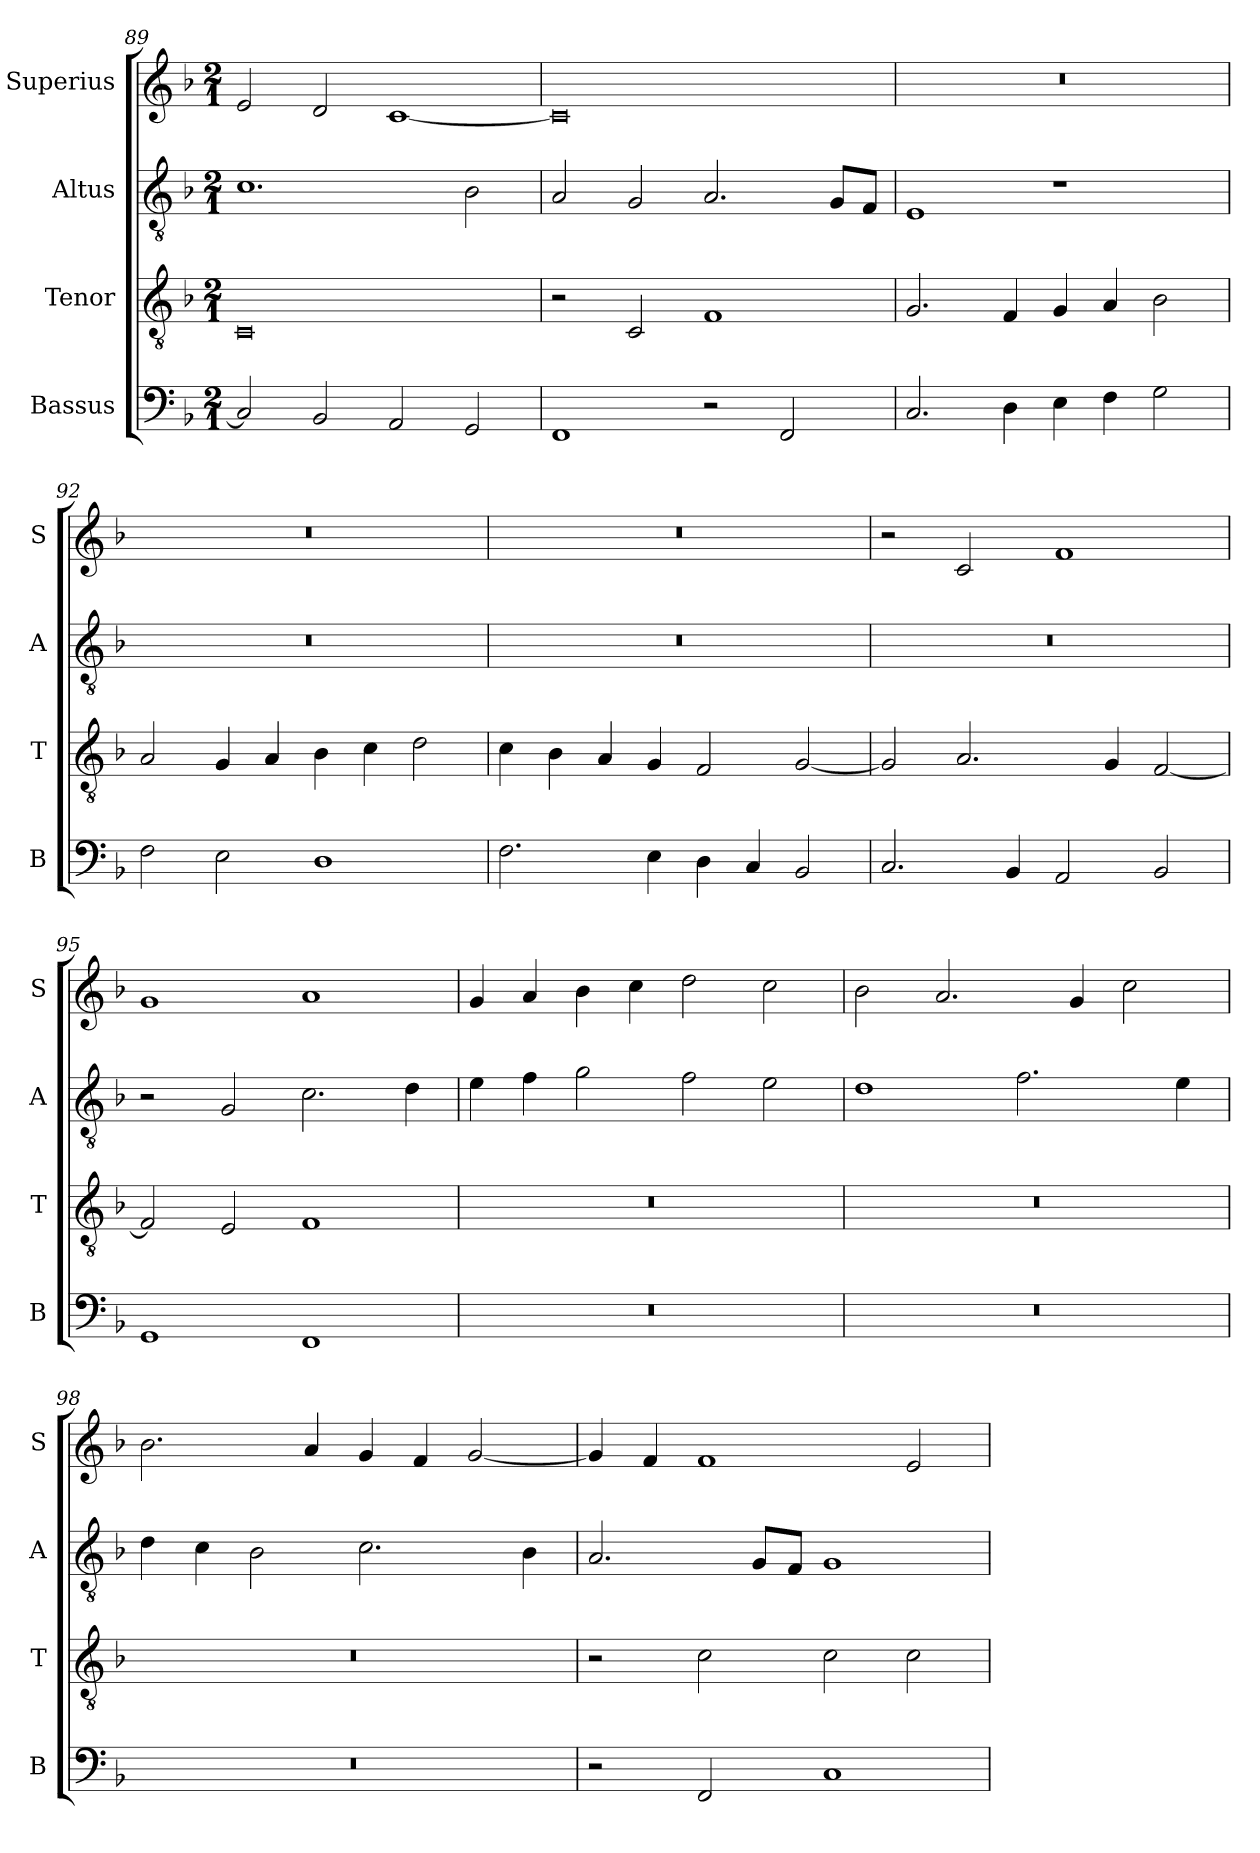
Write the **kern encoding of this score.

**kern	**kern	**kern	**kern
*part4	*part3	*part2	*part1
*staff4	*staff3	*staff2	*staff1
*I"Bassus	*I"Tenor	*I"Altus	*I"Superius
*I'B	*I'T	*I'A	*I'S
*clefF4	*clefGv2	*clefGv2	*clefG2
*k[b-]	*k[b-]	*k[b-]	*k[b-]
*F:	*F:	*F:	*F:
*M2/1	*M2/1	*M2/1	*M2/1
=89	=89	=89	=89
2C]	0C	1.c	2e
2BB-	.	.	2d
2AA	.	.	[1c
2GG	.	2B-	.
=90	=90	=90	=90
1FF	2r	2A	0c]
.	2C	2G	.
2r	1F	2.A	.
2FF	.	.	.
.	.	8GL	.
.	.	8FJ	.
=91	=91	=91	=91
2.C	2.G	1E	0r
4D	4F	.	.
4E	4G	1r	.
4F	4A	.	.
2G	2B-	.	.
=92	=92	=92	=92
2F	2A	0r	0r
2E	4G	.	.
.	4A	.	.
1D	4B-	.	.
.	4c	.	.
.	2d	.	.
=93	=93	=93	=93
2.F	4c	0r	0r
.	4B-	.	.
.	4A	.	.
4E	4G	.	.
4D	2F	.	.
4C	.	.	.
2BB-	[2G	.	.
=94	=94	=94	=94
2.C	2G]	0r	2r
.	2.A	.	2c
4BB-	.	.	.
2AA	.	.	1f
.	4G	.	.
2BB-	[2F	.	.
=95	=95	=95	=95
1GG	2F]	2r	1g
.	2E	2G	.
1FF	1F	2.c	1a
.	.	4d	.
=96	=96	=96	=96
0r	0r	4e	4g
.	.	4f	4a
.	.	2g	4b-
.	.	.	4cc
.	.	2f	2dd
.	.	2e	2cc
=97	=97	=97	=97
0r	0r	1d	2b-
.	.	.	2.a
.	.	2.f	.
.	.	.	4g
.	.	.	2cc
.	.	4e	.
=98	=98	=98	=98
0r	0r	4d	2.b-
.	.	4c	.
.	.	2B-	.
.	.	.	4a
.	.	2.c	4g
.	.	.	4f
.	.	.	[2g
.	.	4B-	.
=99	=99	=99	=99
2r	2r	2.A	4g]
.	.	.	4f
2FF	2c	.	1f
.	.	8GL	.
.	.	8FJ	.
1C	2c	1G	.
.	2c	.	2e
=	=	=	=
*-	*-	*-	*-
